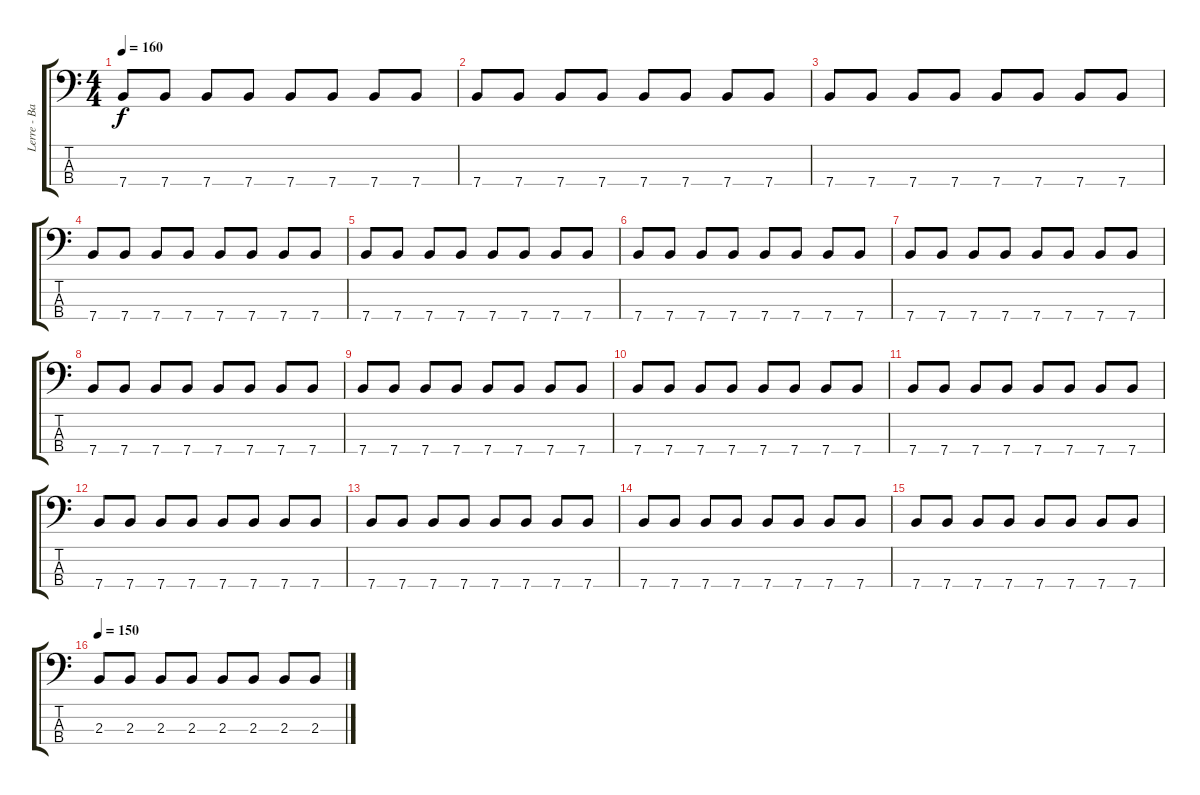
\track ("Lerre - Bass" "Lerre - Ba") {instrument electricbasspick}
\staff {score tabs}
\tuning (G2 D2 A1 E1) {hide}
\ts (4 4)
\tempo 160
\clef f4
\ks c
7.4.8{dy f} 7.4.8 7.4.8 7.4.8 7.4.8 7.4.8 7.4.8 7.4.8 |
7.4.8 7.4.8 7.4.8 7.4.8 7.4.8 7.4.8 7.4.8 7.4.8 |
7.4.8 7.4.8 7.4.8 7.4.8 7.4.8 7.4.8 7.4.8 7.4.8 |
7.4.8 7.4.8 7.4.8 7.4.8 7.4.8 7.4.8 7.4.8 7.4.8 |
7.4.8 7.4.8 7.4.8 7.4.8 7.4.8 7.4.8 7.4.8 7.4.8 |
7.4.8 7.4.8 7.4.8 7.4.8 7.4.8 7.4.8 7.4.8 7.4.8 |
7.4.8 7.4.8 7.4.8 7.4.8 7.4.8 7.4.8 7.4.8 7.4.8 |
7.4.8 7.4.8 7.4.8 7.4.8 7.4.8 7.4.8 7.4.8 7.4.8 |
7.4.8 7.4.8 7.4.8 7.4.8 7.4.8 7.4.8 7.4.8 7.4.8 |
7.4.8 7.4.8 7.4.8 7.4.8 7.4.8 7.4.8 7.4.8 7.4.8 |
7.4.8 7.4.8 7.4.8 7.4.8 7.4.8 7.4.8 7.4.8 7.4.8 |
7.4.8 7.4.8 7.4.8 7.4.8 7.4.8 7.4.8 7.4.8 7.4.8 |
7.4.8 7.4.8 7.4.8 7.4.8 7.4.8 7.4.8 7.4.8 7.4.8 |
7.4.8 7.4.8 7.4.8 7.4.8 7.4.8 7.4.8 7.4.8 7.4.8 |
7.4.8 7.4.8 7.4.8 7.4.8 7.4.8 7.4.8 7.4.8 7.4.8 |
\tempo 150
2.3.8 2.3.8 2.3.8 2.3.8 2.3.8 2.3.8 2.3.8 2.3.8
